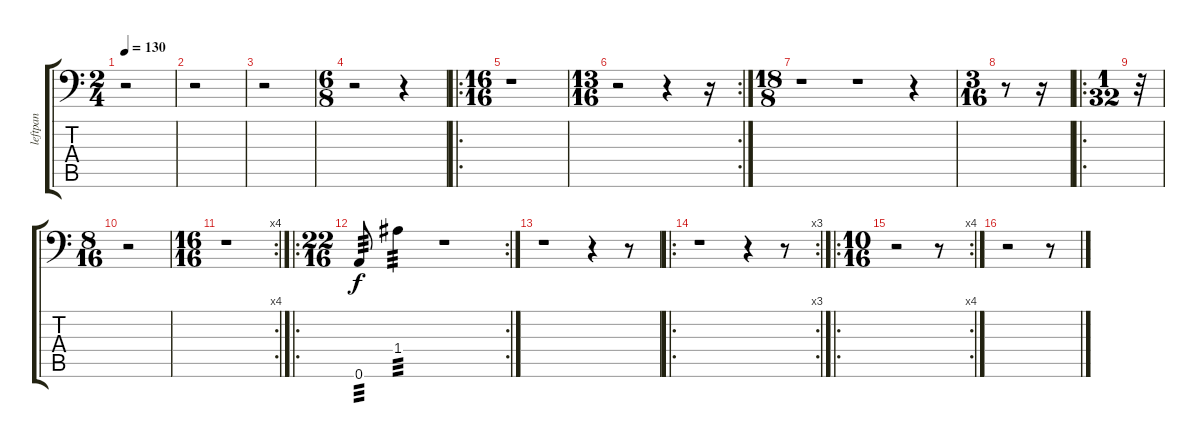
\track ("leftpan" "leftpan") {instrument overdrivenguitar}
\staff {score tabs}
\tuning (B3 Gb3 D3 A2 E2 A1) {hide}
\ts (2 4)
\tempo 130
\clef f4
\ks c
r.2{dy f instrument overdrivenguitar} |
r.2 |
r.2 |
\ts (6 8)
r.2 r.4 |
\ro
\ts (16 16)
r.1 |
\rc 2
\ts (13 16)
r.2 r.4 r.16 |
\ts (18 8)
r.1 r.1 r.4 |
\ts (3 16)
r.8 r.16 |
\ro
\ts (1 32)
r.32 |
\ts (8 16)
r.2 |
\rc 4
\ts (16 16)
r.1 |
\ro
\rc 2
\ts (22 16)
0.6.8{tp 3} 1.4.4{tp 3} r.1 |
r.1 r.4 r.8 |
\ro
\rc 3
r.1 r.4 r.8 |
\ro
\rc 4
\ts (10 16)
r.2 r.8 |
r.2 r.8
